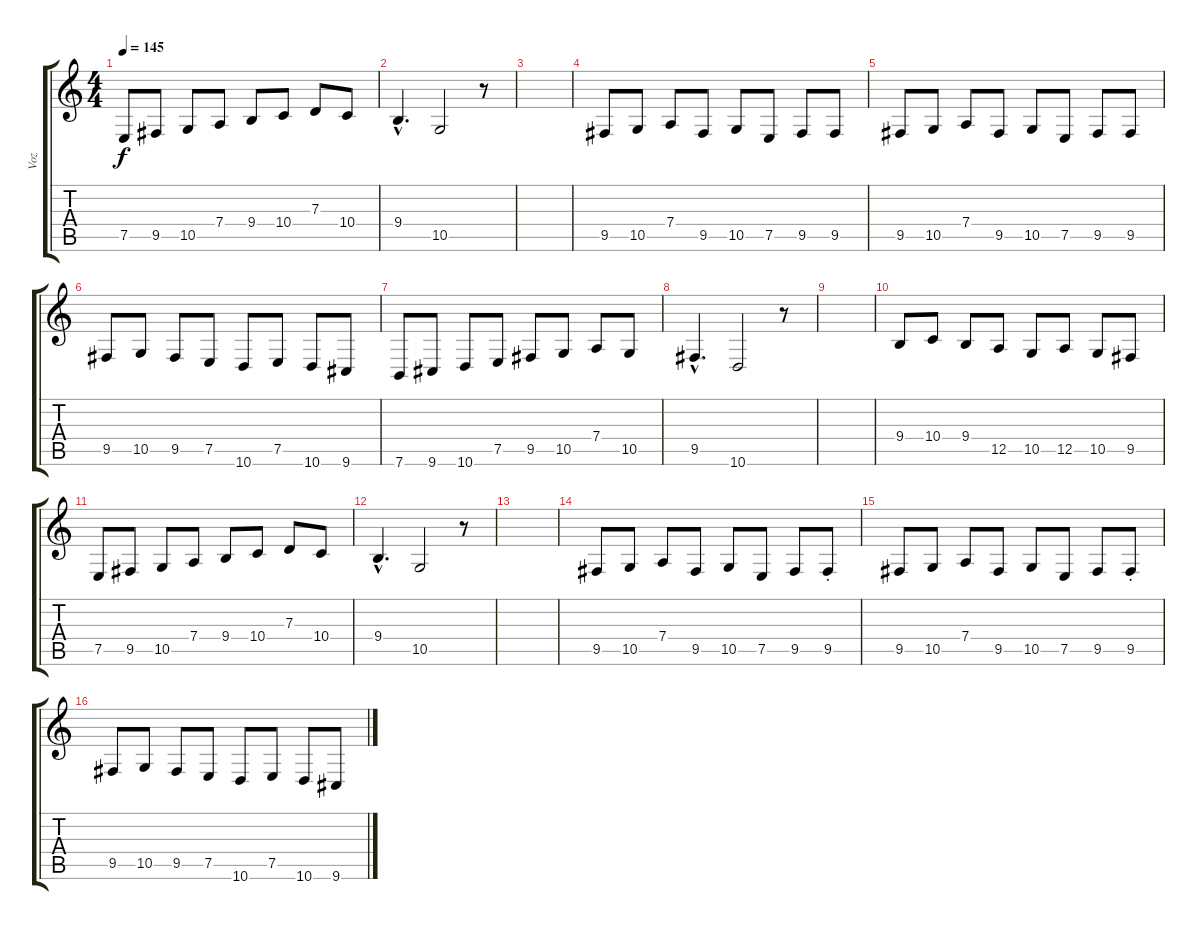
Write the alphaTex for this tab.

\track ("Voz" "Voz") {instrument flute}
\staff {score tabs}
\tuning (E4 B3 G3 D3 A2 E2) {hide}
\ts (4 4)
\tempo 145
\clef g2
\ks c
7.5.8{dy f} 9.5.8 10.5.8 7.4.8 9.4.8 10.4.8 7.3.8 10.4.8 |
9.4{hac}.4{d} 10.5.2 r.8 |
|
9.5.8 10.5.8 7.4.8 9.5.8 10.5.8 7.5.8 9.5.8 9.5.8 |
9.5.8 10.5.8 7.4.8 9.5.8 10.5.8 7.5.8 9.5.8 9.5.8 |
9.5.8 10.5.8 9.5.8 7.5.8 10.6.8 7.5.8 10.6.8 9.6.8 |
7.6.8 9.6.8 10.6.8 7.5.8 9.5.8 10.5.8 7.4.8 10.5.8 |
9.5{hac}.4{d} 10.6.2 r.8 |
|
9.4.8 10.4.8 9.4.8 12.5.8 10.5.8 12.5.8 10.5.8 9.5.8 |
7.5.8 9.5.8 10.5.8 7.4.8 9.4.8 10.4.8 7.3.8 10.4.8 |
9.4{hac}.4{d} 10.5.2 r.8 |
|
9.5.8 10.5.8 7.4.8 9.5.8 10.5.8 7.5.8 9.5.8 9.5{st}.8 |
9.5.8 10.5.8 7.4.8 9.5.8 10.5.8 7.5.8 9.5.8 9.5{st}.8 |
9.5.8 10.5.8 9.5.8 7.5.8 10.6.8 7.5.8 10.6.8 9.6.8
